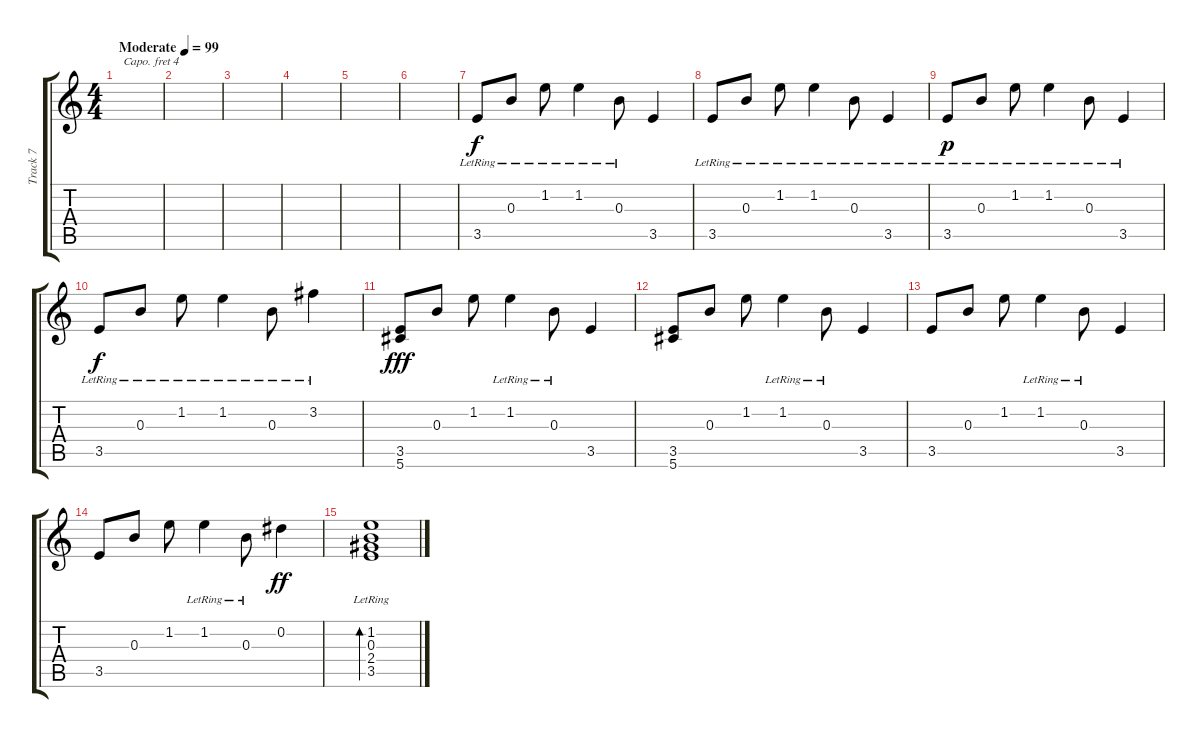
\track ("Track 7" "Track 7") {instrument acousticguitarsteel}
\staff {score tabs}
\capo 4
\tuning (E4 B3 G3 D3 A2 E2) {hide}
\ts (4 4)
\tempo (99 "Moderate")
\clef g2
\ks c
|
|
|
|
|
|
3.5{lr}.8 0.3{lr}.8 1.2{lr}.8 1.2{lr}.4 0.3{lr}.8 3.5.4 |
3.5{lr}.8 0.3{lr}.8 1.2{lr}.8 1.2{lr}.4 0.3{lr}.8 3.5{lr}.4 |
3.5{lr}.8{dy p} 0.3{lr}.8 1.2{lr}.8 1.2{lr}.4 0.3{lr}.8 3.5{lr}.4 |
3.5{lr}.8{dy f} 0.3{lr}.8 1.2{lr}.8 1.2{lr}.4 0.3{lr}.8 3.2{lr}.4 |
(3.5 5.6).8{dy fff} 0.3.8 1.2.8 1.2{lr}.4 0.3{lr}.8 3.5.4 |
(3.5 5.6).8 0.3.8 1.2.8 1.2{lr}.4 0.3{lr}.8 3.5.4 |
3.5.8 0.3.8 1.2.8 1.2{lr}.4 0.3{lr}.8 3.5.4 |
3.5.8 0.3.8 1.2.8 1.2{lr}.4 0.3{lr}.8 0.2.4{dy ff} |
(1.2{lr} 0.3{lr} 2.4{lr} 3.5{lr}).1{bd 480}
